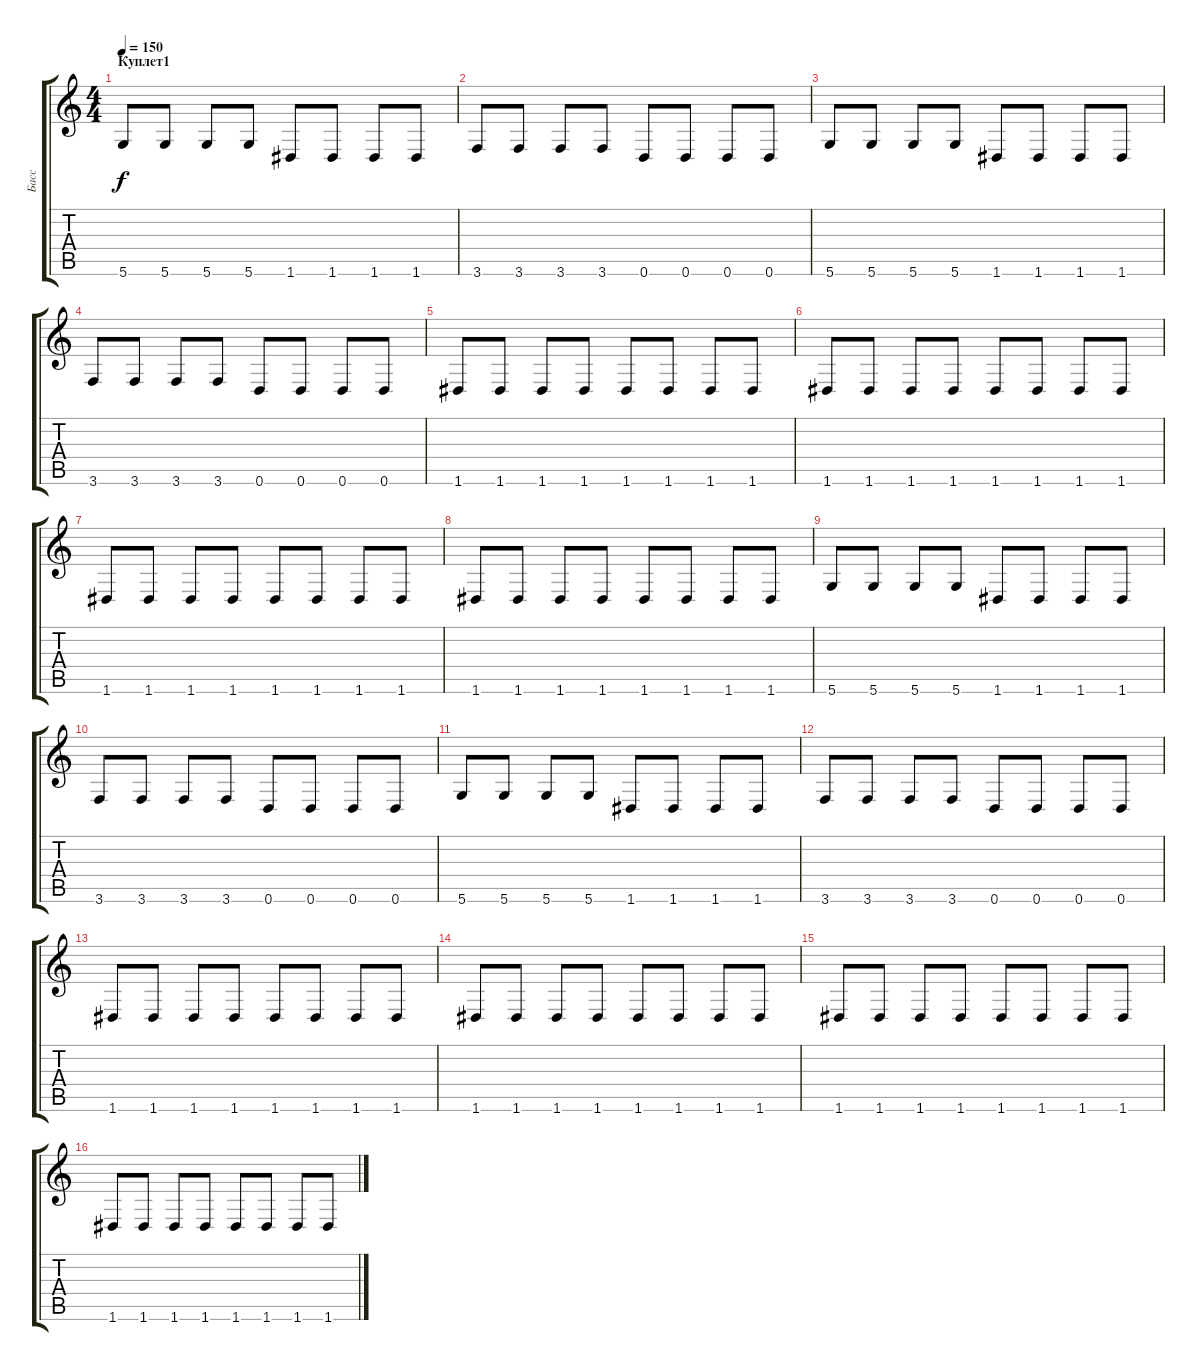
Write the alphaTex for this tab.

\track ("Басс" "Басс") {instrument acousticbass}
\staff {score tabs}
\tuning (E4 B3 G3 D3 A2 D2) {hide}
\ts (4 4)
\section ("" "Куплет1")
\tempo 150
\clef g2
\ks c
5.6.8{dy f} 5.6.8 5.6.8 5.6.8 1.6.8 1.6.8 1.6.8 1.6.8 |
3.6.8 3.6.8 3.6.8 3.6.8 0.6.8 0.6.8 0.6.8 0.6.8 |
5.6.8 5.6.8 5.6.8 5.6.8 1.6.8 1.6.8 1.6.8 1.6.8 |
3.6.8 3.6.8 3.6.8 3.6.8 0.6.8 0.6.8 0.6.8 0.6.8 |
1.6.8 1.6.8 1.6.8 1.6.8 1.6.8 1.6.8 1.6.8 1.6.8 |
1.6.8 1.6.8 1.6.8 1.6.8 1.6.8 1.6.8 1.6.8 1.6.8 |
1.6.8 1.6.8 1.6.8 1.6.8 1.6.8 1.6.8 1.6.8 1.6.8 |
1.6.8 1.6.8 1.6.8 1.6.8 1.6.8 1.6.8 1.6.8 1.6.8 |
5.6.8 5.6.8 5.6.8 5.6.8 1.6.8 1.6.8 1.6.8 1.6.8 |
3.6.8 3.6.8 3.6.8 3.6.8 0.6.8 0.6.8 0.6.8 0.6.8 |
5.6.8 5.6.8 5.6.8 5.6.8 1.6.8 1.6.8 1.6.8 1.6.8 |
3.6.8 3.6.8 3.6.8 3.6.8 0.6.8 0.6.8 0.6.8 0.6.8 |
1.6.8 1.6.8 1.6.8 1.6.8 1.6.8 1.6.8 1.6.8 1.6.8 |
1.6.8 1.6.8 1.6.8 1.6.8 1.6.8 1.6.8 1.6.8 1.6.8 |
1.6.8 1.6.8 1.6.8 1.6.8 1.6.8 1.6.8 1.6.8 1.6.8 |
1.6.8 1.6.8 1.6.8 1.6.8 1.6.8 1.6.8 1.6.8 1.6.8
